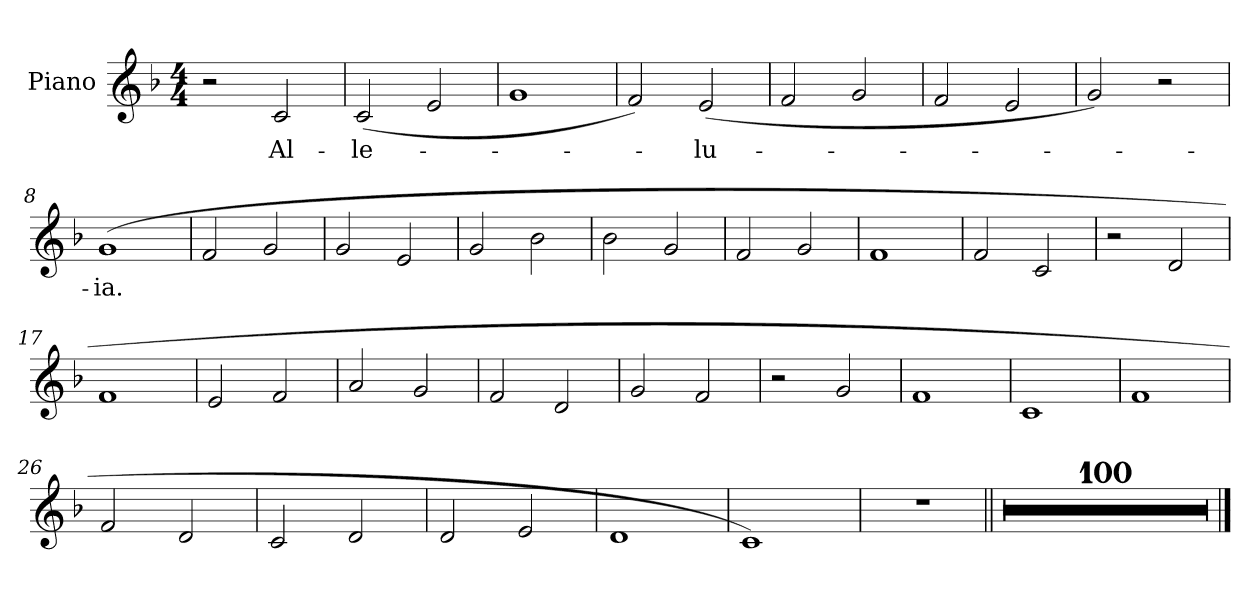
**kern	**text
*part1	*part1
*staff1	*staff1
*I"Piano	*
*I'Pno.	*
*clefG2	*
*k[b-]	*
*M4/4	*
=1	=1
2r	.
2c/	Al-
=2	=2
(>2c/	-le-
2e/	.
=3	=3
1g	.
=4	=4
2f/)	.
(>2e/	-lu-
=5	=5
2f/	.
2g/	.
=6	=6
2f/	.
2e/	.
=7	=7
2g/)	.
2r	.
=8	=8
(<1g	-ia.
=9	=9
2f/	.
2g/	.
=10	=10
2g/	.
2e/	.
!!LO:LB:g=z
=11	=11
2g/	.
2b-\	.
=12	=12
2b-\	.
2g/	.
=13	=13
2f/	.
2g/	.
=14	=14
1f	.
=15	=15
2f/	.
2c/	.
=16	=16
2r	.
2d/	.
=17	=17
1f	.
=18	=18
2e/	.
2f/	.
=19	=19
2a/	.
2g/	.
=20	=20
2f/	.
2d/	.
=21	=21
2g/	.
2f/	.
!!LO:LB:g=z
=22	=22
2r	.
2g/	.
=23	=23
1f	.
=24	=24
1c	.
=25	=25
1f	.
=26	=26
2f/	.
2d/	.
=27	=27
2c/	.
2d/	.
=28	=28
2d/	.
2e/	.
=29	=29
1d	.
=30	=30
1c)	.
=31	=31
1r	.
=32||	=32||
1r	.
=33	=33
1r	.
!!LO:LB:g=z
=34	=34
1r	.
=35	=35
1r	.
=36	=36
1r	.
=37	=37
1r	.
=38	=38
1r	.
=39	=39
1r	.
=40	=40
1r	.
=41	=41
1r	.
=42	=42
1r	.
=43	=43
1r	.
=44	=44
1r	.
=45	=45
1r	.
!!LO:LB:g=z
=46	=46
1r	.
=47	=47
1r	.
=48	=48
1r	.
=49	=49
1r	.
=50	=50
1r	.
=51	=51
1r	.
=52	=52
1r	.
=53	=53
1r	.
=54	=54
1r	.
=55	=55
1r	.
=56	=56
1r	.
=57	=57
1r	.
!!LO:LB:g=z
=58	=58
1r	.
=59	=59
1r	.
=60	=60
1r	.
=61	=61
1r	.
=62	=62
1r	.
=63	=63
1r	.
=64	=64
1r	.
=65	=65
1r	.
=66	=66
1r	.
=67	=67
1r	.
=68	=68
1r	.
=69	=69
1r	.
!!LO:LB:g=z
=70	=70
1r	.
=71	=71
1r	.
=72	=72
1r	.
=73	=73
1r	.
=74	=74
1r	.
=75	=75
1r	.
=76	=76
1r	.
=77	=77
1r	.
=78	=78
1r	.
=79	=79
1r	.
=80	=80
1r	.
=81	=81
1r	.
!!LO:LB:g=z
=82	=82
1r	.
=83	=83
1r	.
=84	=84
1r	.
=85	=85
1r	.
=86	=86
1r	.
=87	=87
1r	.
=88	=88
1r	.
=89	=89
1r	.
=90	=90
1r	.
=91	=91
1r	.
=92	=92
1r	.
=93	=93
1r	.
!!LO:LB:g=z
=94	=94
1r	.
=95	=95
1r	.
=96	=96
1r	.
=97	=97
1r	.
=98	=98
1r	.
=99	=99
1r	.
=100	=100
1r	.
=101	=101
1r	.
=102	=102
1r	.
=103	=103
1r	.
=104	=104
1r	.
=105	=105
1r	.
!!LO:LB:g=z
=106	=106
1r	.
=107	=107
1r	.
=108	=108
1r	.
=109	=109
1r	.
=110	=110
1r	.
=111	=111
1r	.
=112	=112
1r	.
=113	=113
1r	.
=114	=114
1r	.
=115	=115
1r	.
=116	=116
1r	.
=117	=117
1r	.
!!LO:PB:g=z
=118	=118
1r	.
=119	=119
1r	.
=120	=120
1r	.
=121	=121
1r	.
=122	=122
1r	.
=123	=123
1r	.
=124	=124
1r	.
=125	=125
1r	.
=126	=126
1r	.
=127	=127
1r	.
=128	=128
1r	.
=129	=129
1r	.
!!LO:LB:g=z
=130	=130
1r	.
=131	=131
1r	.
==	==
*-	*-
